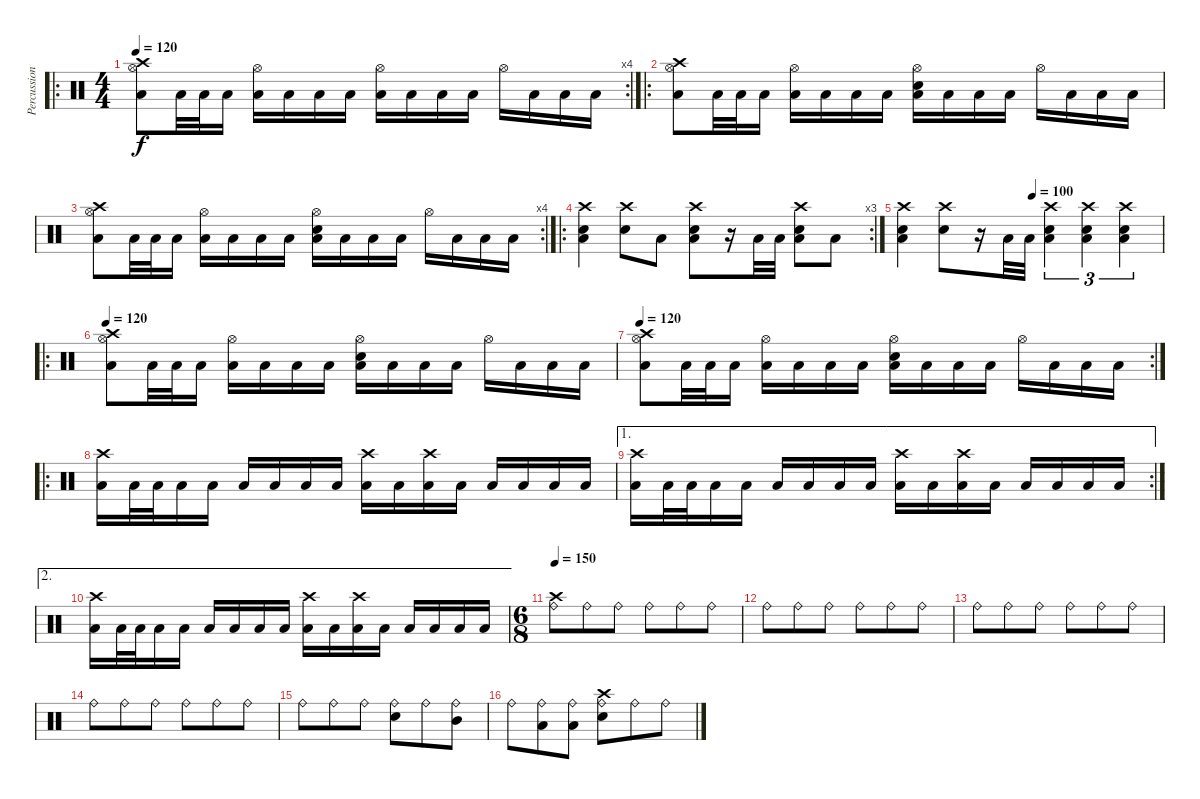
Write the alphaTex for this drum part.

\track ("Percussions" "Percussion") {instrument percussion}
\staff {score}
\articulation defaults
\ro
\rc 4
\ts (4 4)
\tempo 120
\clef neutral
\ks c
("Crash high (hit)" "Hi-Hat (open)" "Low Floor Tom (hit)").8{dy f} "Low Floor Tom (hit)".32 "Low Floor Tom (hit)".32 "Low Tom (hit)".16 ("Hi-Hat (open)" "Low Tom (hit)").16 "Low Tom (hit)".16 "Low Tom (hit)".16 "Low Tom (hit)".16 ("Hi-Hat (open)" "Low Tom (hit)").16 "Low Floor Tom (hit)".16 "Low Tom (hit)".16 "Low Tom (hit)".16 "Hi-Hat (open)".16 "Low Floor Tom (hit)".16 "Low Tom (hit)".16 "Low Tom (hit)".16 |
\ro
("Crash high (hit)" "Hi-Hat (open)" "Low Floor Tom (hit)").8 "Low Floor Tom (hit)".32 "Low Floor Tom (hit)".32 "Low Floor Tom (hit)".16 ("Hi-Hat (open)" "Low Floor Tom (hit)").16 "Low Floor Tom (hit)".16 "Low Floor Tom (hit)".16 "Low Floor Tom (hit)".16 ("Snare (hit) 2" "Hi-Hat (open)" "Low Floor Tom (hit)").16 "Low Floor Tom (hit)".16 "Low Floor Tom (hit)".16 "Low Floor Tom (hit)".16 "Hi-Hat (open)".16 "Low Floor Tom (hit)".16 "Low Floor Tom (hit)".16 "Low Floor Tom (hit)".16 |
\rc 4
("Crash high (hit)" "Hi-Hat (open)" "Low Floor Tom (hit)").8 "Low Floor Tom (hit)".32 "Low Floor Tom (hit)".32 "Low Floor Tom (hit)".16 ("Hi-Hat (open)" "Low Floor Tom (hit)").16 "Low Floor Tom (hit)".16 "Low Floor Tom (hit)".16 "Low Floor Tom (hit)".16 ("Snare (hit) 2" "Hi-Hat (open)" "Low Floor Tom (hit)").16 "Low Floor Tom (hit)".16 "Low Floor Tom (hit)".16 "Low Floor Tom (hit)".16 "Hi-Hat (open)".16 "Low Floor Tom (hit)".16 "Low Floor Tom (hit)".16 "Low Floor Tom (hit)".16 |
\ro
\rc 3
("Snare (hit) 2" "Crash high (hit)" "Low Floor Tom (hit)").4 ("Snare (hit) 2" "Crash high (hit)").8 "Low Floor Tom (hit)".8 ("Snare (hit) 2" "Crash high (hit)" "Low Floor Tom (hit)").8 r.16 "Low Floor Tom (hit)".32 "Low Floor Tom (hit)".32 ("Snare (hit) 2" "Crash high (hit)" "Low Tom (hit)").8 "Low Floor Tom (hit)".8 |
\tempo (100 0.5)
("Snare (hit) 2" "Crash high (hit)" "Low Floor Tom (hit)").4 ("Snare (hit) 2" "Crash high (hit)").8 r.16 "Low Floor Tom (hit)".32 "Low Floor Tom (hit)".32 ("Snare (hit) 2" "Crash high (hit)" "Low Tom (hit)").4{tu (3 2)} ("Snare (hit) 2" "Crash high (hit)" "Low Floor Tom (hit)").4{tu (3 2)} ("Snare (hit) 2" "Crash high (hit)" "Low Floor Tom (hit)").4{tu (3 2)} |
\ro
\tempo 120
("Crash high (hit)" "Hi-Hat (open)" "Low Floor Tom (hit)").8 "Low Floor Tom (hit)".32 "Low Floor Tom (hit)".32 "Low Floor Tom (hit)".16 ("Hi-Hat (open)" "Low Floor Tom (hit)").16 "Low Floor Tom (hit)".16 "Low Floor Tom (hit)".16 "Low Floor Tom (hit)".16 ("Snare (hit) 2" "Hi-Hat (open)" "Low Floor Tom (hit)").16 "Low Floor Tom (hit)".16 "Low Floor Tom (hit)".16 "Low Floor Tom (hit)".16 "Hi-Hat (open)".16 "Low Floor Tom (hit)".16 "Low Floor Tom (hit)".16 "Low Floor Tom (hit)".16 |
\rc 2
\tempo 120
("Crash high (hit)" "Hi-Hat (open)" "Low Floor Tom (hit)").8 "Low Floor Tom (hit)".32 "Low Floor Tom (hit)".32 "Low Floor Tom (hit)".16 ("Hi-Hat (open)" "Low Floor Tom (hit)").16 "Low Floor Tom (hit)".16 "Low Floor Tom (hit)".16 "Low Floor Tom (hit)".16 ("Snare (hit) 2" "Hi-Hat (open)" "Low Floor Tom (hit)").16 "Low Floor Tom (hit)".16 "Low Floor Tom (hit)".16 "Low Floor Tom (hit)".16 "Hi-Hat (open)".16 "Low Floor Tom (hit)".16 "Low Floor Tom (hit)".16 "Low Floor Tom (hit)".16 |
\ro
("Crash high (hit)" "Low Tom (hit)").16 "Low Tom (hit)".32 "Low Tom (hit)".32 "Low Tom (hit)".16 "Low Tom (hit)".16 "Low Tom (hit)".16 "Low Tom (hit)".16 "Low Tom (hit)".16 "Low Tom (hit)".16 ("Crash high (hit)" "Low Tom (hit)").16 "Low Tom (hit)".16 ("Crash high (hit)" "Low Tom (hit)").16 "Low Tom (hit)".16 "Low Tom (hit)".16 "Low Tom (hit)".16 "Low Floor Tom (hit)".16 "Low Floor Tom (hit)".16 |
\ae 1
\rc 2
("Crash high (hit)" "Low Floor Tom (hit)").16 "Low Floor Tom (hit)".32 "Low Floor Tom (hit)".32 "Low Floor Tom (hit)".16 "Low Floor Tom (hit)".16 "Low Floor Tom (hit)".16 "Low Floor Tom (hit)".16 "Low Floor Tom (hit)".16 "Low Floor Tom (hit)".16 ("Crash high (hit)" "Low Floor Tom (hit)").16 "Low Floor Tom (hit)".16 ("Crash high (hit)" "Low Floor Tom (hit)").16 "Low Floor Tom (hit)".16 "Low Floor Tom (hit)".16 "Low Floor Tom (hit)".16 "Low Tom (hit)".16 "Low Tom (hit)".16 |
\ae 2
("Crash high (hit)" "Low Floor Tom (hit)").16 "Low Floor Tom (hit)".32 "Low Floor Tom (hit)".32 "Low Floor Tom (hit)".16 "Low Floor Tom (hit)".16 "Low Floor Tom (hit)".16 "Low Floor Tom (hit)".16 "Low Floor Tom (hit)".16 "Low Floor Tom (hit)".16 ("Crash high (hit)" "Low Floor Tom (hit)").16 "Low Floor Tom (hit)".16 ("Crash high (hit)" "Low Floor Tom (hit)").16 "Low Floor Tom (hit)".16 "Low Floor Tom (hit)".16 "Low Floor Tom (hit)".16 "Low Tom (hit)".16 "Low Tom (hit)".16 |
\ts (6 8)
\tempo 150
("Crash high (hit)" "Ride (bell)").8 "Ride (bell)".8 "Ride (bell)".8 "Ride (bell)".8 "Ride (bell)".8 "Ride (bell)".8 |
"Ride (bell)".8 "Ride (bell)".8 "Ride (bell)".8 "Ride (bell)".8 "Ride (bell)".8 "Ride (bell)".8 |
"Ride (bell)".8 "Ride (bell)".8 "Ride (bell)".8 "Ride (bell)".8 "Ride (bell)".8 "Ride (bell)".8 |
"Ride (bell)".8 "Ride (bell)".8 "Ride (bell)".8 "Ride (bell)".8 "Ride (bell)".8 "Ride (bell)".8 |
"Ride (bell)".8 "Ride (bell)".8 "Ride (bell)".8 ("Snare (hit) 2" "Ride (bell)").8 "Ride (bell)".8 ("Mid Tom (hit)" "Ride (bell)").8 |
"Ride (bell)".8 ("Low Tom (hit)" "Ride (bell)").8 ("Low Floor Tom (hit)" "Ride (bell)").8 ("Crash high (hit)" "Snare (hit) 2" "Ride (bell)").8 "Ride (bell)".8 "Ride (bell)".8
